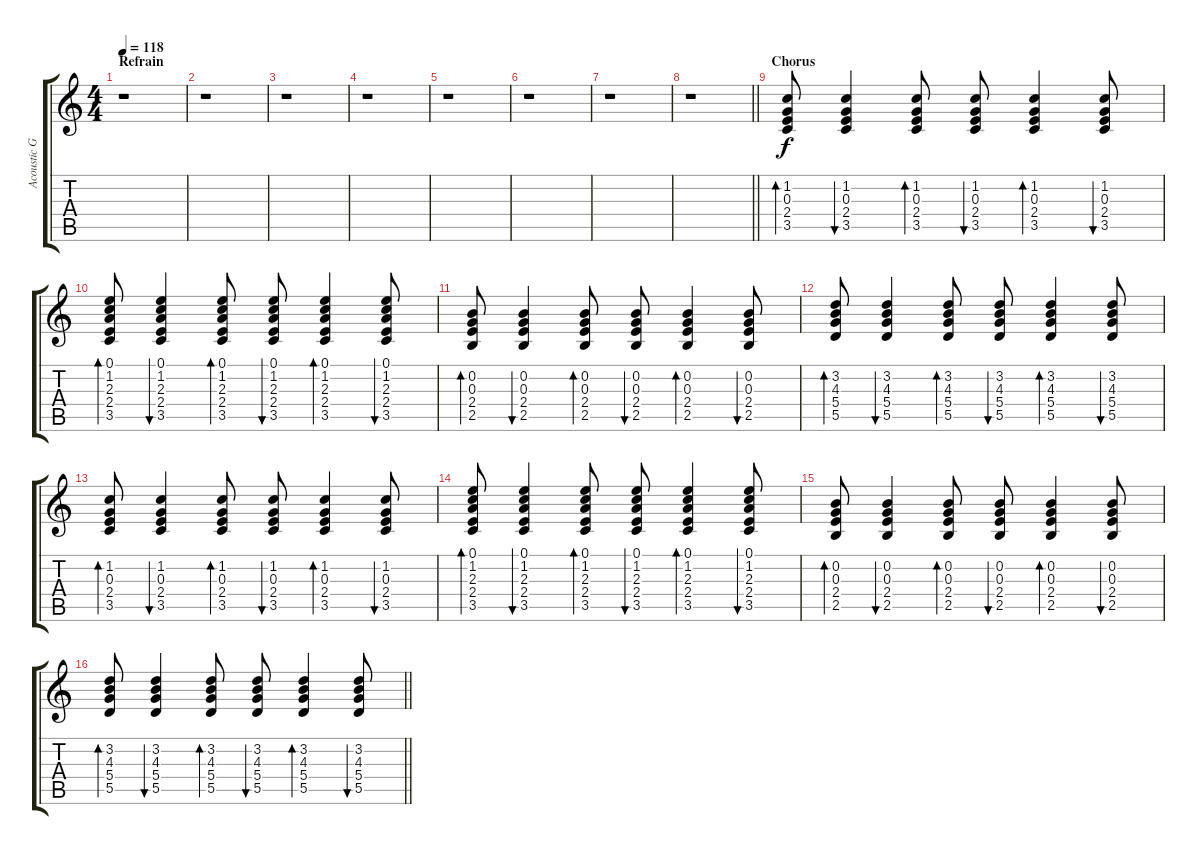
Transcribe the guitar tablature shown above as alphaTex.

\track ("Acoustic Guitar" "Acoustic G") {instrument acousticguitarsteel}
\staff {score tabs}
\tuning (E4 B3 G3 D3 A2 E2) {hide}
\ts (4 4)
\section ("" "Refrain")
\tempo 118
\clef g2
\ks c
r.1{dy f} |
r.1 |
r.1 |
r.1 |
r.1 |
r.1 |
r.1 |
\barLineRight lightlight
r.1 |
\section ("" "Chorus")
(1.2 0.3 2.4 3.5).8{bd 30} (1.2 0.3 2.4 3.5).4{bu 30} (1.2 0.3 2.4 3.5).8{bd 30} (1.2 0.3 2.4 3.5).8{bu 30} (1.2 0.3 2.4 3.5).4{bd 30} (1.2 0.3 2.4 3.5).8{bu 30} |
(0.1 1.2 2.3 2.4 3.5).8{bd 30} (0.1 1.2 2.3 2.4 3.5).4{bu 30} (0.1 1.2 2.3 2.4 3.5).8{bd 30} (0.1 1.2 2.3 2.4 3.5).8{bu 30} (0.1 1.2 2.3 2.4 3.5).4{bd 30} (0.1 1.2 2.3 2.4 3.5).8{bu 30} |
(0.2 0.3 2.4 2.5).8{bd 30} (0.2 0.3 2.4 2.5).4{bu 30} (0.2 0.3 2.4 2.5).8{bd 30} (0.2 0.3 2.4 2.5).8{bu 30} (0.2 0.3 2.4 2.5).4{bd 30} (0.2 0.3 2.4 2.5).8{bu 30} |
(3.2 4.3 5.4 5.5).8{bd 30} (3.2 4.3 5.4 5.5).4{bu 30} (3.2 4.3 5.4 5.5).8{bd 30} (3.2 4.3 5.4 5.5).8{bu 30} (3.2 4.3 5.4 5.5).4{bd 30} (3.2 4.3 5.4 5.5).8{bu 30} |
(1.2 0.3 2.4 3.5).8{bd 30} (1.2 0.3 2.4 3.5).4{bu 30} (1.2 0.3 2.4 3.5).8{bd 30} (1.2 0.3 2.4 3.5).8{bu 30} (1.2 0.3 2.4 3.5).4{bd 30} (1.2 0.3 2.4 3.5).8{bu 30} |
(0.1 1.2 2.3 2.4 3.5).8{bd 30} (0.1 1.2 2.3 2.4 3.5).4{bu 30} (0.1 1.2 2.3 2.4 3.5).8{bd 30} (0.1 1.2 2.3 2.4 3.5).8{bu 30} (0.1 1.2 2.3 2.4 3.5).4{bd 30} (0.1 1.2 2.3 2.4 3.5).8{bu 30} |
(0.2 0.3 2.4 2.5).8{bd 30} (0.2 0.3 2.4 2.5).4{bu 30} (0.2 0.3 2.4 2.5).8{bd 30} (0.2 0.3 2.4 2.5).8{bu 30} (0.2 0.3 2.4 2.5).4{bd 30} (0.2 0.3 2.4 2.5).8{bu 30} |
\barLineRight lightlight
(3.2 4.3 5.4 5.5).8{bd 30} (3.2 4.3 5.4 5.5).4{bu 30} (3.2 4.3 5.4 5.5).8{bd 30} (3.2 4.3 5.4 5.5).8{bu 30} (3.2 4.3 5.4 5.5).4{bd 30} (3.2 4.3 5.4 5.5).8{bu 30}
